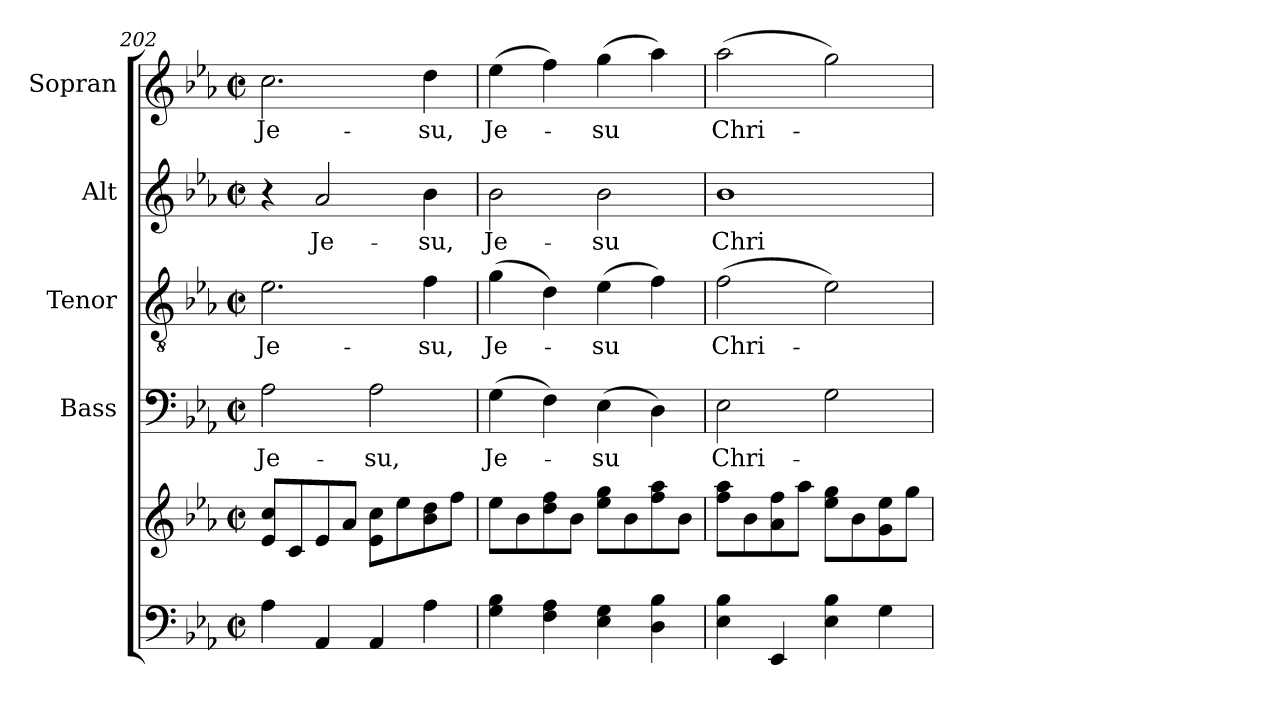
**kern	**kern	**kern	**text	**kern	**text	**kern	**text	**kern	**text
*part5	*part5	*part4	*part4	*part3	*part3	*part2	*part2	*part1	*part1
*staff6	*staff5	*staff4	*staff4	*staff3	*staff3	*staff2	*staff2	*staff1	*staff1
*	*	*I"Bass	*	*I"Tenor	*	*I"Alt	*	*I"Sopran	*
*	*	*I'B.	*	*I'T.	*	*I'A.	*	*I'S.	*
*clefF4	*clefG2	*clefF4	*	*clefGv2	*	*clefG2	*	*clefG2	*
*k[b-e-a-]	*k[b-e-a-]	*k[b-e-a-]	*	*k[b-e-a-]	*	*k[b-e-a-]	*	*k[b-e-a-]	*
*E-:	*E-:	*E-:	*	*E-:	*	*E-:	*	*E-:	*
*M2/2	*M2/2	*M2/2	*	*M2/2	*	*M2/2	*	*M2/2	*
*met(c|)	*met(c|)	*met(c|)	*	*met(c|)	*	*met(c|)	*	*met(c|)	*
=202	=202	=202	=202	=202	=202	=202	=202	=202	=202
!	!	!	!LO:LY:b	!	!LO:LY:b	!	!	!	!LO:LY:b
4A-\	8e-/ 8cc/L	2A-\	Je-	2.e-\	Je-	4r	.	2.cc\	Je-
.	8c/	.	.	.	.	.	.	.	.
!	!	!	!	!	!	!	!LO:LY:b	!	!
4AA-/	8e-/	.	.	.	.	2a-/	Je-	.	.
.	8a-/J	.	.	.	.	.	.	.	.
!	!	!	!LO:LY:b	!	!	!	!	!	!
4AA-/	8e-\ 8cc\L	2A-\	-su,	.	.	.	.	.	.
.	8ee-\	.	.	.	.	.	.	.	.
!	!	!	!	!	!LO:LY:b	!	!LO:LY:b	!	!LO:LY:b
4A-\	8b-\ 8dd\	.	.	4f\	-su,	4b-\	-su,	4dd\	-su,
.	8ff\J	.	.	.	.	.	.	.	.
=203	=203	=203	=203	=203	=203	=203	=203	=203	=203
!	!	!	!LO:LY:b	!	!LO:LY:b	!	!LO:LY:b	!	!LO:LY:b
4G\ 4B-\	8ee-\L	(>4G\	Je-	(>4g\	Je-	2b-\	Je-	(>4ee-\	Je-
.	8b-\	.	.	.	.	.	.	.	.
4F\ 4A-\	8dd\ 8ff\	4F\)	.	4d\)	.	.	.	4ff\)	.
.	8b-\J	.	.	.	.	.	.	.	.
!	!	!	!LO:LY:b	!	!LO:LY:b	!	!LO:LY:b	!	!LO:LY:b
4E-\ 4G\	8ee-\ 8gg\L	(>4E-\	-su	(>4e-\	-su	2b-\	-su	(>4gg\	-su
.	8b-\	.	.	.	.	.	.	.	.
4D\ 4B-\	8ff\ 8aa-\	4D\)	.	4f\)	.	.	.	4aa-\)	.
.	8b-\J	.	.	.	.	.	.	.	.
!!LO:LB:g=z
=204	=204	=204	=204	=204	=204	=204	=204	=204	=204
!	!	!	!LO:LY:b	!	!LO:LY:b	!	!LO:LY:b	!	!LO:LY:b
4E-\ 4B-\	8ff\ 8aa-\L	2E-\	Chri-	(>2f\	Chri-	1b-	Chri-	(>2aa-\	Chri-
.	8b-\	.	.	.	.	.	.	.	.
4EE-/	8a-\ 8ff\	.	.	.	.	.	.	.	.
.	8aa-\J	.	.	.	.	.	.	.	.
4E-\ 4B-\	8ee-\ 8gg\L	2G\	.	2e-\)	.	.	.	2gg\)	.
.	8b-\	.	.	.	.	.	.	.	.
4G\	8g\ 8ee-\	.	.	.	.	.	.	.	.
.	8gg\J	.	.	.	.	.	.	.	.
=	=	=	=	=	=	=	=	=	=
*-	*-	*-	*-	*-	*-	*-	*-	*-	*-
